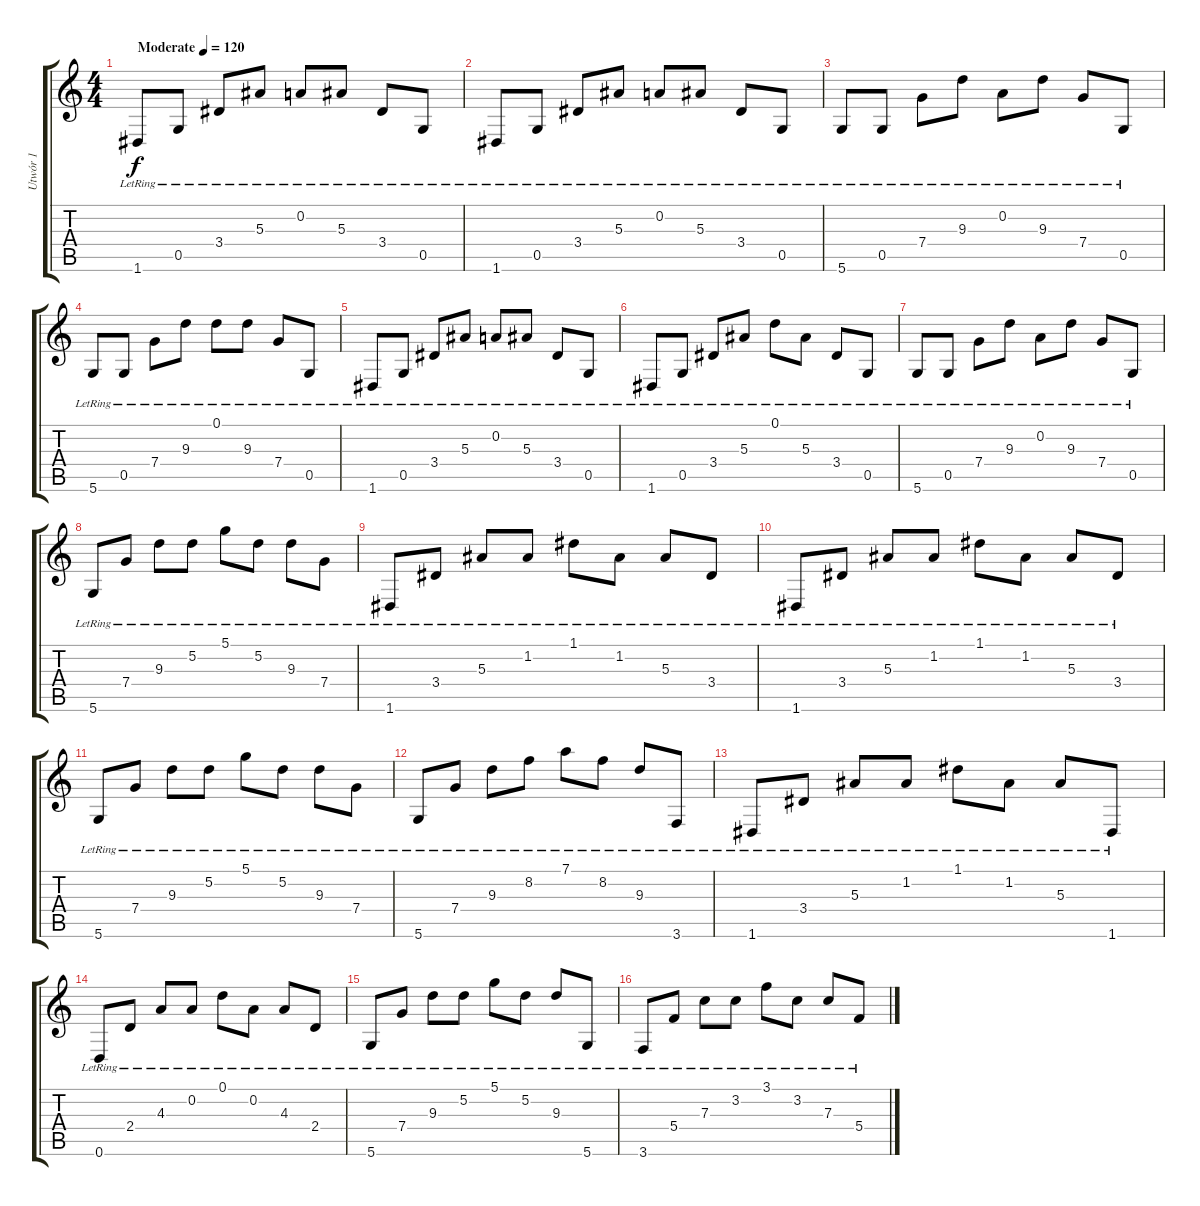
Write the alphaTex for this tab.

\track ("Utwór 1" "Utwór 1") {instrument acousticguitarnylon}
\staff {score tabs}
\tuning (D4 A3 F3 C3 G2 D2) {hide}
\ts (4 4)
\tempo (120 "Moderate")
\clef g2
\ks c
1.6{lr}.8{dy f instrument acousticguitarnylon} 0.5{lr}.8 3.4{lr}.8 5.3{lr}.8 0.2{lr}.8 5.3{lr}.8 3.4{lr}.8 0.5{lr}.8 |
1.6{lr}.8 0.5{lr}.8 3.4{lr}.8 5.3{lr}.8 0.2{lr}.8 5.3{lr}.8 3.4{lr}.8 0.5{lr}.8 |
5.6{lr}.8 0.5{lr}.8 7.4{lr}.8 9.3{lr}.8 0.2{lr}.8 9.3{lr}.8 7.4{lr}.8 0.5{lr}.8 |
5.6{lr}.8 0.5{lr}.8 7.4{lr}.8 9.3{lr}.8 0.1{lr}.8 9.3{lr}.8 7.4{lr}.8 0.5{lr}.8 |
1.6{lr}.8 0.5{lr}.8 3.4{lr}.8 5.3{lr}.8 0.2{lr}.8 5.3{lr}.8 3.4{lr}.8 0.5{lr}.8 |
1.6{lr}.8 0.5{lr}.8 3.4{lr}.8 5.3{lr}.8 0.1{lr}.8 5.3{lr}.8 3.4{lr}.8 0.5{lr}.8 |
5.6{lr}.8 0.5{lr}.8 7.4{lr}.8 9.3{lr}.8 0.2{lr}.8 9.3{lr}.8 7.4{lr}.8 0.5{lr}.8 |
5.6{lr}.8 7.4{lr}.8 9.3{lr}.8 5.2{lr}.8 5.1{lr}.8 5.2{lr}.8 9.3{lr}.8 7.4{lr}.8 |
1.6{lr}.8 3.4{lr}.8 5.3{lr}.8 1.2{lr}.8 1.1{lr}.8 1.2{lr}.8 5.3{lr}.8 3.4{lr}.8 |
1.6{lr}.8 3.4{lr}.8 5.3{lr}.8 1.2{lr}.8 1.1{lr}.8 1.2{lr}.8 5.3{lr}.8 3.4{lr}.8 |
5.6{lr}.8 7.4{lr}.8 9.3{lr}.8 5.2{lr}.8 5.1{lr}.8 5.2{lr}.8 9.3{lr}.8 7.4{lr}.8 |
5.6{lr}.8 7.4{lr}.8 9.3{lr}.8 8.2{lr}.8 7.1{lr}.8 8.2{lr}.8 9.3{lr}.8 3.6{lr}.8 |
1.6{lr}.8 3.4{lr}.8 5.3{lr}.8 1.2{lr}.8 1.1{lr}.8 1.2{lr}.8 5.3{lr}.8 1.6{lr}.8 |
0.6{lr}.8 2.4{lr}.8 4.3{lr}.8 0.2{lr}.8 0.1{lr}.8 0.2{lr}.8 4.3{lr}.8 2.4{lr}.8 |
5.6{lr}.8 7.4{lr}.8 9.3{lr}.8 5.2{lr}.8 5.1{lr}.8 5.2{lr}.8 9.3{lr}.8 5.6{lr}.8 |
3.6{lr}.8 5.4{lr}.8 7.3{lr}.8 3.2{lr}.8 3.1{lr}.8 3.2{lr}.8 7.3{lr}.8 5.4{lr}.8
